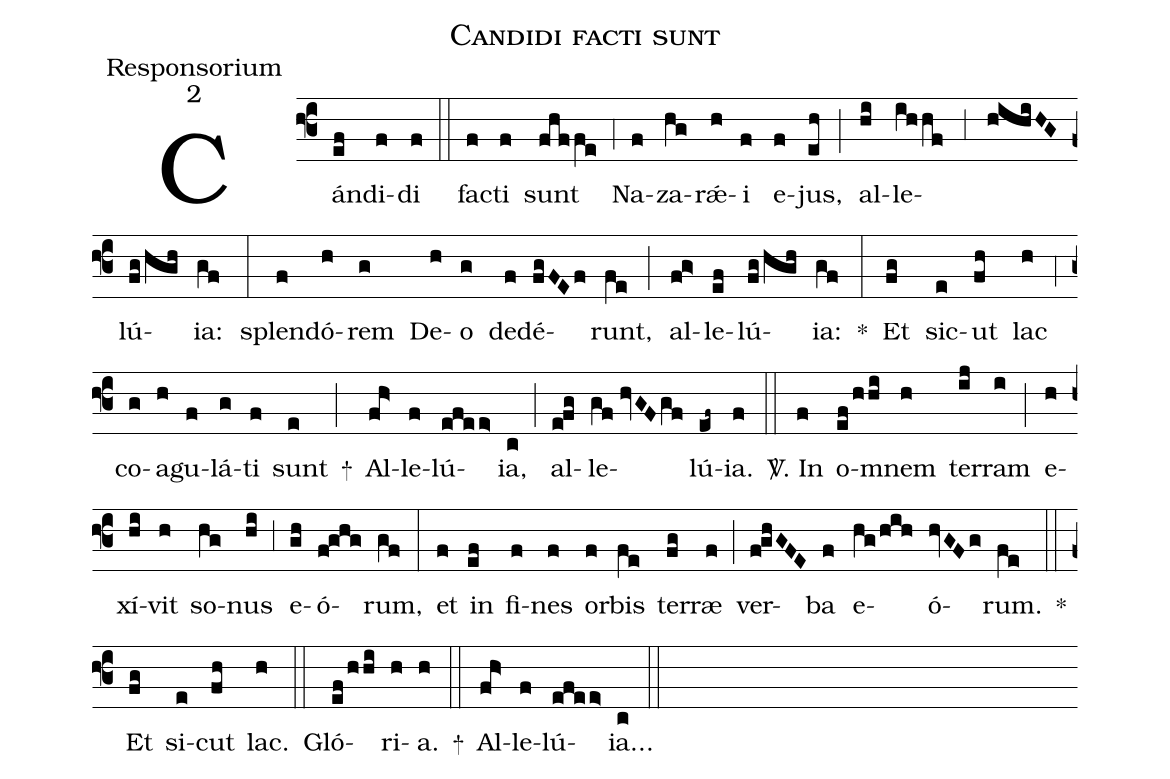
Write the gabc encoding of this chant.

name:Candidi facti sunt;
office-part:Responsorium;
mode:2;
%%
(f3) Cán(ef)di(f)di(f) (::)
fa(f)cti(f) sunt(fhffe) (,4) Na(f)za(hg)r{<sp>'ae</sp>}(h)i(f) e(f)jus,(eh) (;) al(hi)le(ihhf,3hihiHG)lú(fg/hgh)ia:(gf) (:)
splen(f)dó(h)rem(g) De(h)o(g) de(f)dé(fgFEf)runt,(fe) (;) al(fg>)le(ef)lú(fg/hgh)ia:(gf) *(:) Et(fg) sic(e)ut(fh) lac(h) (,4) co(g)a(h)gu(f)lá(g)ti(f) sunt(e) +(;) Al(fh>)le(f)lú(efee>)ia,(c) (;) al(e!fg)le(gf//hvGFgf)lú(ef~)ia.(f) (::)

<sp>V/</sp>. In(f) o(ef/hhi)mnem(h) ter(ij)ram(i) (;) e(h)xí(hi)vit(h) so(hg)nus(hi) (,3) e(gh)ó(f!ghg)rum,(gf) (:)
et(f) in(ef) fi(f)nes(f) or(f)bis(fe) ter(fg)ræ(f) (;) ver(f!ghGFE)ba(f) e(hg/hih)ó(hvGFg)rum.(fe) *(::) Et(fg) si(e)cut(fh) lac.(h) (::)

Gló(ef/hhi)ri(h)a.(h) +(::) Al(fh>)le(f)lú(efee>)ia...(c) (::)
